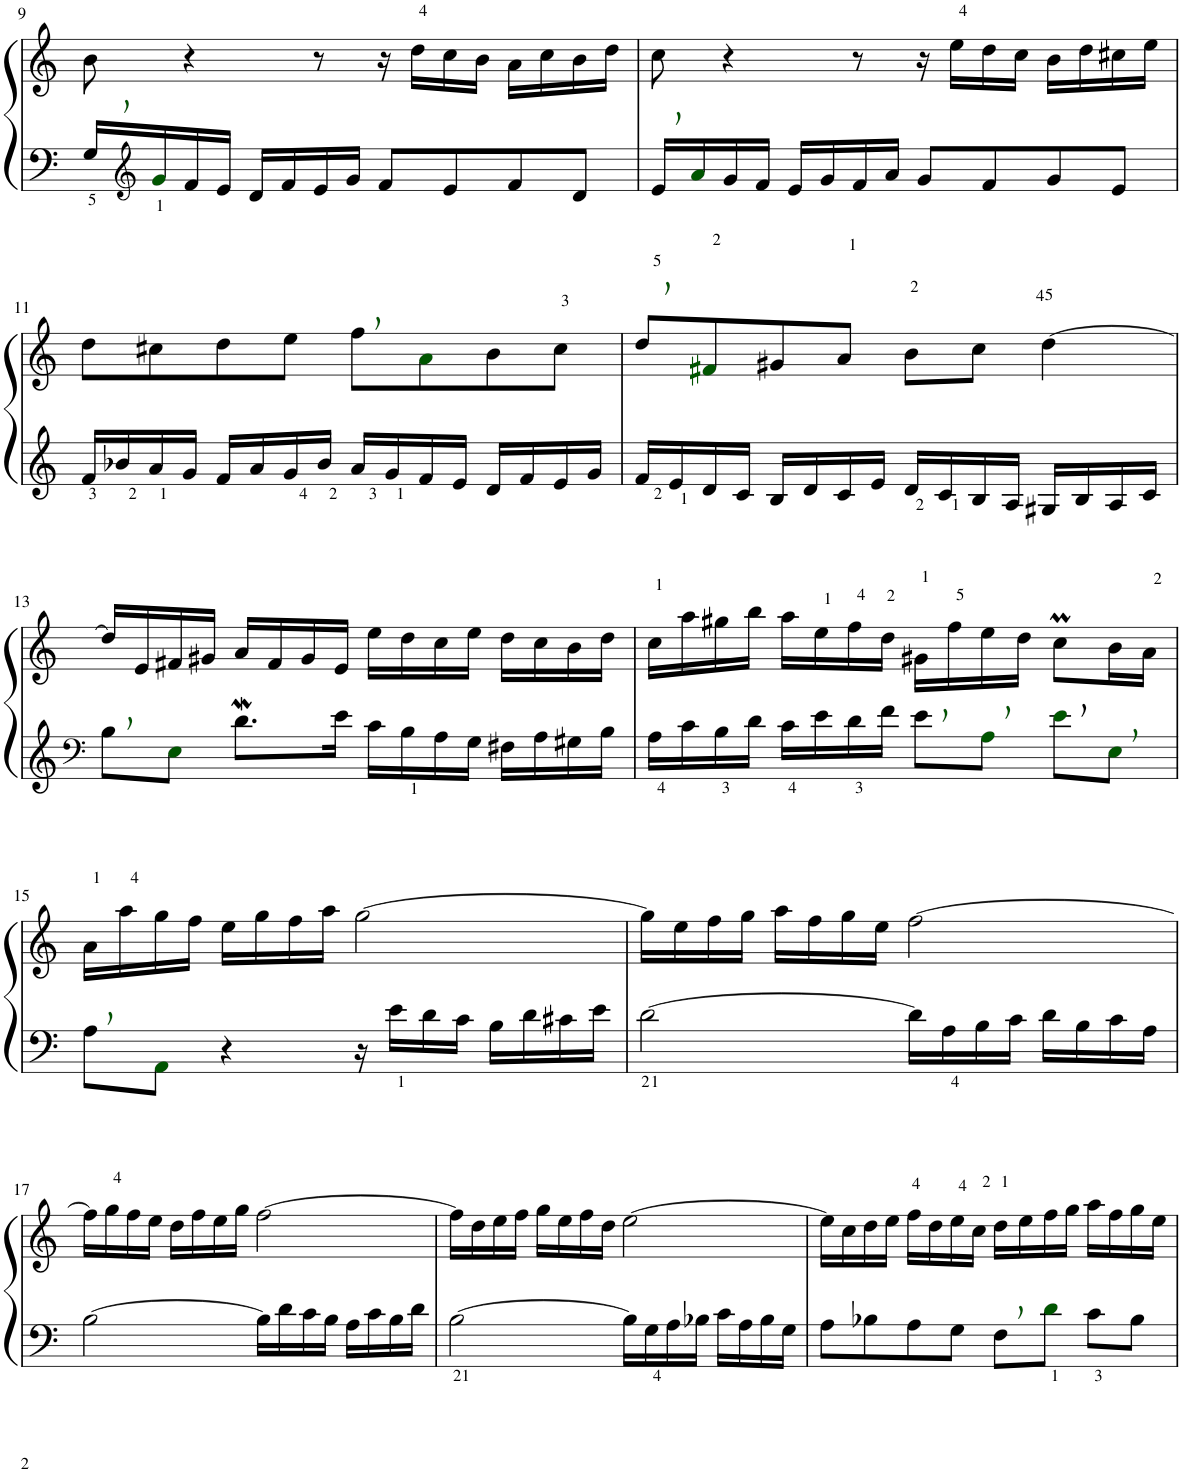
**kern	**kern
*part1	*part1
*staff2	*staff1
*I"Piano	*
*I'Pno	*
!!LO:PB:g=z
*clefF4	*clefG2
*k[]	*k[]
*M4/4	*M4/4
*met(c)	*met(c)
=9	=9
16G,/LL	8b\
*clefG2	*
16gi/	.
16f/	4r
16e/JJ	.
16d/LL	.
16f/	.
16e/	8r
16g/JJ	.
8f/L	16r
.	16dd\LL
8e/	16cc\
.	16b\JJ
8f/	16a\LL
.	16cc\
8d/J	16b\
.	16dd\JJ
=10	=10
16e,/LL	8cc\
16ai/	.
16g/	4r
16f/JJ	.
16e/LL	.
16g/	.
16f/	8r
16a/JJ	.
8g/L	16r
.	16ee\LL
8f/	16dd\
.	16cc\JJ
8g/	16b\LL
.	16dd\
8e/J	16cc#X\
.	16ee\JJ
!!LO:LB:g=z
=11	=11
16f/LL	8dd\L
16b-X/	.
16a/	8cc#X\
16g/JJ	.
16f/LL	8dd\
16a/	.
16g/	8ee\J
16b-/JJ	.
16a/LL	8ff,\L
16g/	.
16f/	8ai\
16e/JJ	.
16d/LL	8b\
16f/	.
16e/	8cc#\J
16g/JJ	.
=12	=12
16f/LL	8dd,/L
16e/	.
16d/	8f#Xi/
16c/JJ	.
16B/LL	8g#X/
16d/	.
16c/	8a/J
16e/JJ	.
16d/LL	8b\L
16c/	.
16B/	8cc\J
16A/JJ	.
16G#X/LL	[4dd\
16B/	.
16A/	.
16c/JJ	.
!!LO:LB:g=z
=13	=13
*clefF4	*
8B,\L	16dd/LL]
.	16e/
8Ei\J	16f#X/
.	16g#X/JJ
8.dW\L	16a/LL
.	16f#/
.	16g#/
16e\Jk	16e/JJ
16c\LL	16ee\LL
16B\	16dd\
16A\	16cc\
16G\JJ	16ee\JJ
16F#X\LL	16dd\LL
16A\	16cc\
16G#X\	16b\
16B\JJ	16dd\JJ
=14	=14
16A\LL	16cc\LL
16c\	16aa\
16B\	16gg#X\
16d\JJ	16bb\JJ
16c\LL	16aa\LL
16e\	16ee\
16d\	16ff\
16f\JJ	16dd\JJ
8e,\L	16g#X\LL
.	16ff\
8A,i\J	16ee\
.	16dd\JJ
8e,i\L	8ccM\L
8E,i\J	16b\L
.	16a\JJ
!!LO:LB:g=z
=15	=15
8A,\L	16a\LL
.	16aa\
8AAi\J	16gg\
.	16ff\JJ
4r	16ee\LL
.	16gg\
.	16ff\
.	16aa\JJ
16r	[2gg\
16e\LL	.
16d\	.
16c\JJ	.
16B\LL	.
16d\	.
16c#X\	.
16e\JJ	.
=16	=16
[2d\	16gg\LL]
.	16ee\
.	16ff\
.	16gg\JJ
.	16aa\LL
.	16ff\
.	16gg\
.	16ee\JJ
16d\LL]	[2ff\
16A\	.
16B\	.
16c\JJ	.
16d\LL	.
16B\	.
16c\	.
16A\JJ	.
!!LO:LB:g=z
=17	=17
[2B\	16ff\LL]
.	16gg\
.	16ff\
.	16ee\JJ
.	16dd\LL
.	16ff\
.	16ee\
.	16gg\JJ
16B\LL]	[2ff\
16d\	.
16c\	.
16B\JJ	.
16A\LL	.
16c\	.
16B\	.
16d\JJ	.
=18	=18
[2B\	16ff\LL]
.	16dd\
.	16ee\
.	16ff\JJ
.	16gg\LL
.	16ee\
.	16ff\
.	16dd\JJ
16B\LL]	[2ee\
16G\	.
16A\	.
16B-X\JJ	.
16c\LL	.
16A\	.
16B-\	.
16G\JJ	.
=19	=19
8A\L	16ee\LL]
.	16cc\
8B-X\	16dd\
.	16ee\JJ
8A\	16ff\LL
.	16dd\
8G\J	16ee\
.	16cc\JJ
8F,\L	16dd\LL
.	16ee\
8di\J	16ff\
.	16gg\JJ
8c\L	16aa\LL
.	16ff\
8B-\J	16gg\
.	16ee\JJ
=	=
*-	*-
